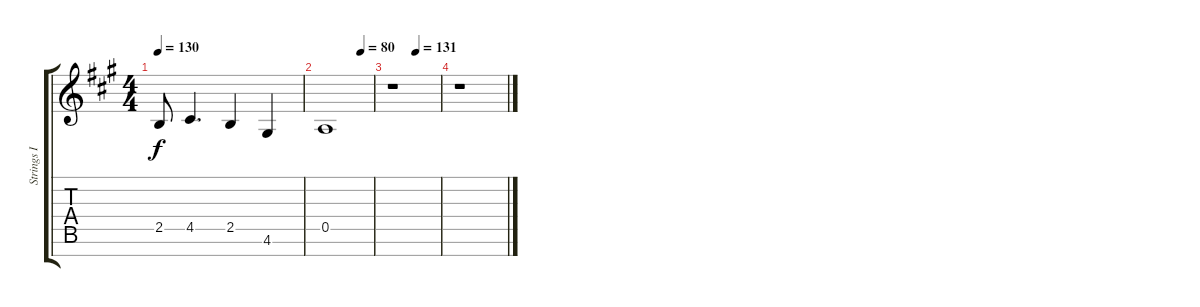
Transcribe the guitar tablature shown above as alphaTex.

\track ("Strings I" "Strings I") {instrument stringensemble1}
\staff {score tabs}
\tuning (E5 B4 G4 D4 A3 E3 B2) {hide}
\ts (4 4)
\tempo 130
\clef g2
\ks a
2.5{t}.8{dy f} 4.5.4{d} 2.5.4 4.6.4 |
\tempo (80 0.75)
0.5.1 |
\tempo (131 0.5)
r.1 |
r.1
